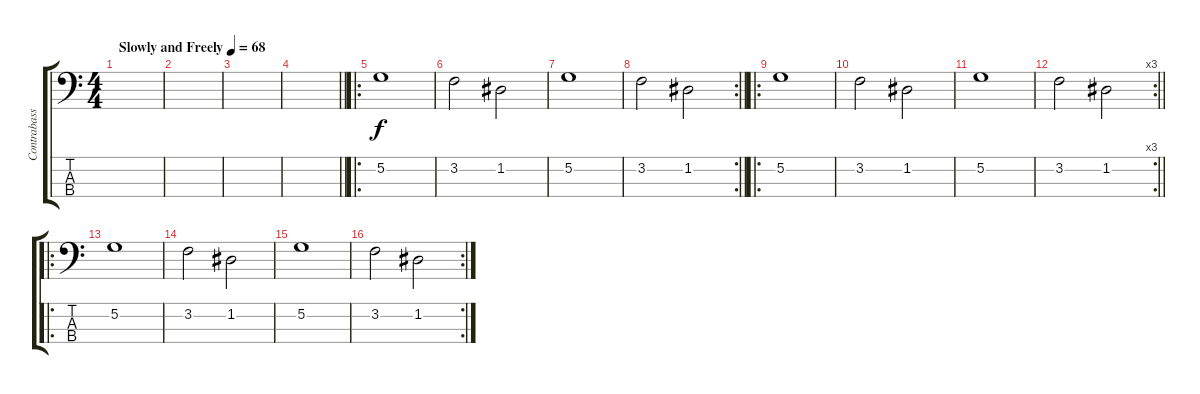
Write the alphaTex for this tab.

\track ("Contrabass" "Contrabass") {instrument contrabass}
\staff {score tabs}
\tuning (G2 D2 A1 E1) {hide}
\ts (4 4)
\tempo (68 "Slowly and Freely")
\clef f4
\ks c
|
|
|
\barLineRight lightlight
|
\ro
\section ("" "")
5.2.1 |
3.2.2 1.2.2 |
5.2.1 |
\rc 2
\barLineRight lightlight
3.2.2 1.2.2 |
\ro
\section ("" "")
5.2.1 |
3.2.2 1.2.2 |
5.2.1 |
\rc 3
\barLineRight lightlight
3.2.2 1.2.2 |
\ro
\section ("" "")
5.2.1 |
3.2.2 1.2.2 |
5.2.1 |
\rc 2
3.2.2 1.2.2
